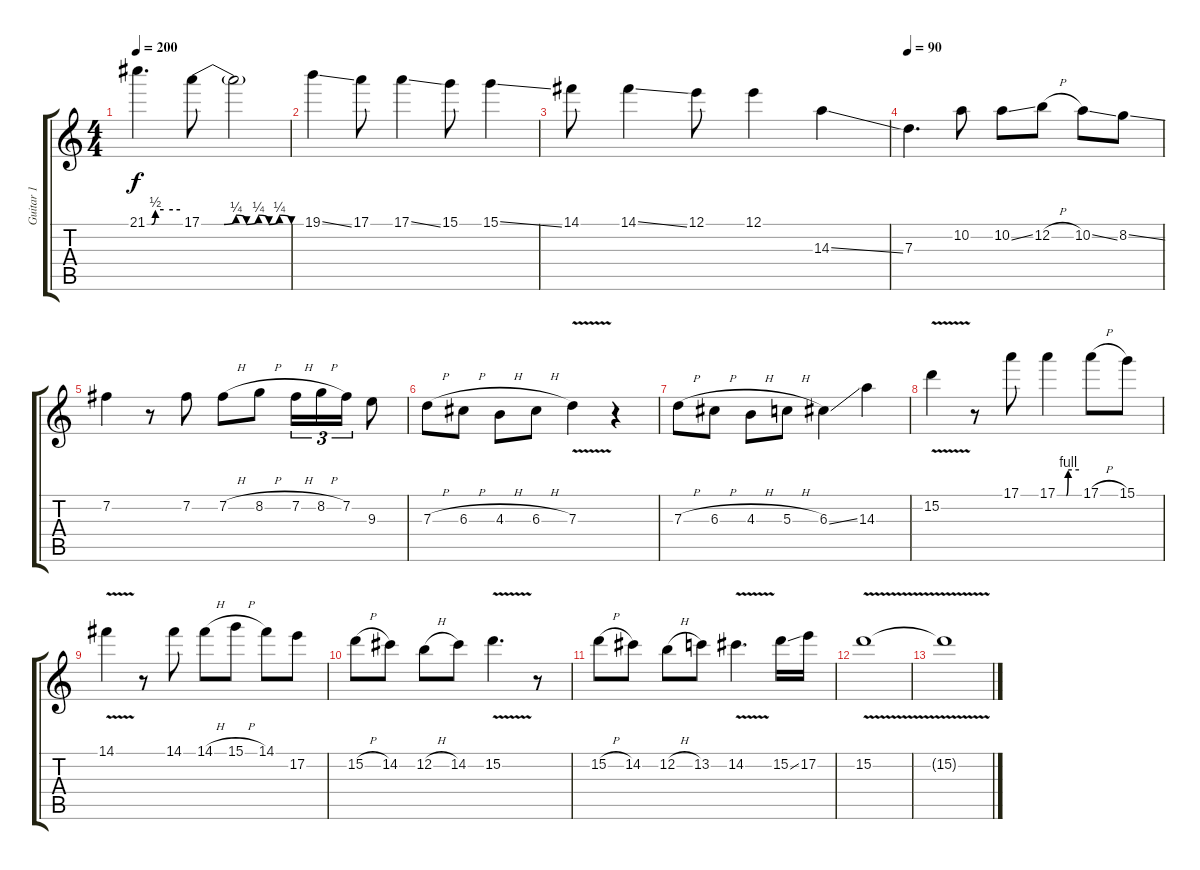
\track ("Guitar 1" "Guitar 1") {instrument distortionguitar}
\staff {score tabs}
\tuning (E4 B3 G3 D3 A2 E2) {hide}
\ts (4 4)
\tempo 200
\clef g2
\ks c
21.1{be (custom 0 0 8 0 15 2 30 2 60 2)}.4{d dy f} 17.1{be (custom 0 0 15 0 23 1 30 0 38 1 45 0 52 1 60 0)}.8 17.1{t}.2 |
19.1{ss}.4 17.1.8 17.1{ss}.4 15.1.8 15.1{ss}.4 |
14.1.8 14.1{ss}.4 12.1.8 12.1.4 14.3{ss}.4 |
\tempo 90
7.3.4{d} 10.2.8 10.2{ss}.8 12.2{h}.8 10.2{ss}.8 8.2{ss}.8 |
7.2.4 r.8 7.2.8 7.2{h}.8 8.2{h}.8 7.2{h}.16{tu (3 2)} 8.2{h}.16{tu (3 2)} 7.2.16{tu (3 2)} 9.3.8 |
7.3{h}.8 6.3{h}.8 4.3{h}.8 6.3{h}.8 7.3{v}.4 r.4 |
7.3{h}.8 6.3{h}.8 4.3{h}.8 5.3{h}.8 6.3{ss}.4 14.3.4 |
15.2{v}.4 r.8 17.1.8 17.1{be (custom 0 0 25 0 30 4 60 4)}.4 17.1{h}.8 15.1.8 |
14.1{v}.4 r.8 14.1.8 14.1{h}.8 15.1{h}.8 14.1.8 17.2.8 |
15.2{h}.8 14.2.8 12.2{h}.8 14.2.8 15.2{v}.4{d} r.8 |
15.2{h}.8 14.2.8 12.2{h}.8 13.2.8 14.2{v}.4{d} 15.2{ss}.16 17.2.16 |
15.2{v}.1 |
15.2{t}.1
